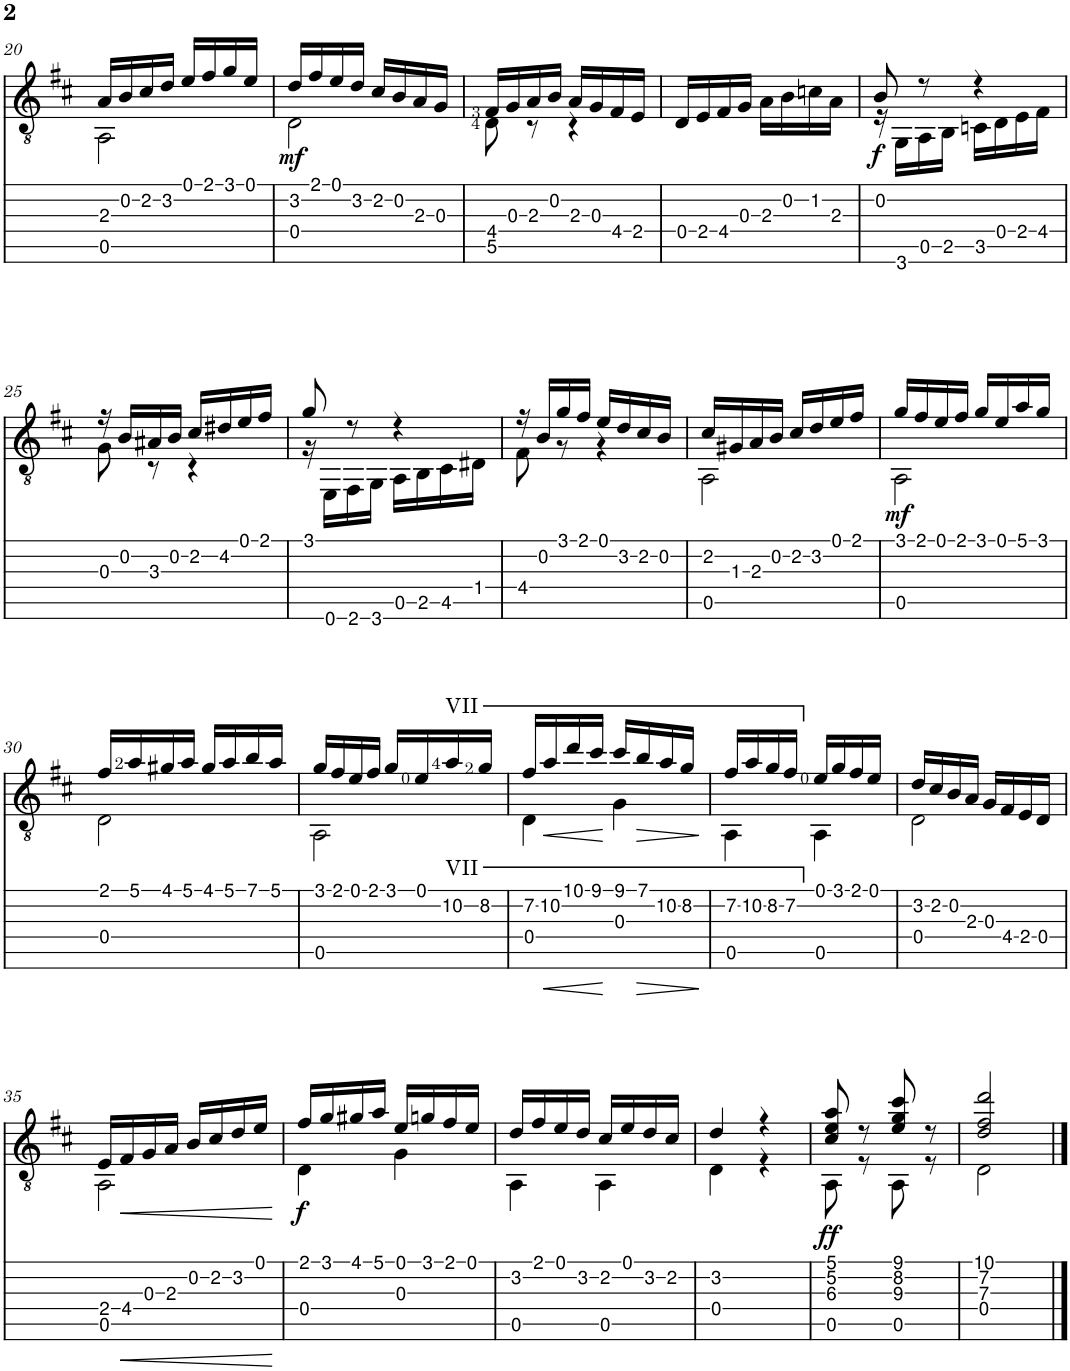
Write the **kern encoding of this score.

**kern	**kern	**dynam
*part1	*part1	*part1
*staff2	*staff1	*staff1/2
*I"Classical Guitar	*	*
*I'Guit.	*	*
!!LO:PB:g=z
*	*clefGv2	*
*k[f#c#]	*k[f#c#]	*
*D:	*D:	*
*M2/4	*M2/4	*
=20	=20	=20
*^	*^	*
16ALL	2AA	16A/LL	2AA\	.
16BJ	.	16B/	.	.
16c#L	.	16c#/	.	.
16dJJ	.	16d/JJ	.	.
16eLL	.	16e/LL	.	.
16f#J	.	16f#/	.	.
16gL	.	16g/	.	.
16eJJ	.	16e/JJ	.	.
=21	=21	=21	=21	=21
!	!	!	!	!LO:DY:b
16dLL	2D	16d/LL	2D\	mf
16f#J	.	16f#/	.	.
16eL	.	16e/	.	.
16dJJ	.	16d/JJ	.	.
16c#LL	.	16c#/LL	.	.
16BJ	.	16B/	.	.
16AL	.	16A/	.	.
16GJJ	.	16G/JJ	.	.
=22	=22	=22	=22	=22
16F#LL	8D	16F#/LL	8D\	.
16GJ	.	16G/	.	.
16AL	8r	16A/	8r	.
16BJJ	.	16B/JJ	.	.
16ALL	4r	16A/LL	4r	.
16GJ	.	16G/	.	.
16F#L	.	16F#/	.	.
16EJJ	.	16E/JJ	.	.
*v	*v	*	*	*
*	*v	*v	*
=23	=23	=23
16DLL	16D/LL	.
16EJ	16E/	.
16F#L	16F#/	.
16GJJ	16G/JJ	.
16ALL	16A\LL	.
16BJ	16B\	.
16cnL	16cn\	.
16AJJ	16A\JJ	.
=24	=24	=24
*^	*^	*
!	!	!	!	!LO:DY:b
8B	16r	8B/	16r	f
.	16GGLL	.	16GG\LL	.
8r	16AA	8r	16AA\	.
.	16BBJJ	.	16BB\JJ	.
4r	16CnLL	4r	16Cn\LL	.
.	16DJ	.	16D\	.
.	16EL	.	16E\	.
.	16F#JJ	.	16F#\JJ	.
!!LO:LB:g=z	!!
=25	=25	=25	=25	=25
16r	8G	16r	8G\	.
16BLL	.	16B/LL	.	.
16A#X	8r	16A#X/	8r	.
16BJJ	.	16B/JJ	.	.
16c#LL	4r	16c#/LL	4r	.
16d#XJ	.	16d#X/	.	.
16eL	.	16e/	.	.
16f#JJ	.	16f#/JJ	.	.
=26	=26	=26	=26	=26
8g	16r	8g/	16r	.
.	16EELL	.	16EE\LL	.
8r	16FF#	8r	16FF#\	.
.	16GGJJ	.	16GG\JJ	.
4r	16AALL	4r	16AA\LL	.
.	16BBJ	.	16BB\	.
.	16C#L	.	16C#\	.
.	16D#XJJ	.	16D#X\JJ	.
=27	=27	=27	=27	=27
16r	8F#	16r	8F#\	.
16BLL	.	16B/LL	.	.
16g	8r	16g/	8r	.
16f#JJ	.	16f#/JJ	.	.
16eLL	4r	16e/LL	4r	.
16dJ	.	16d/	.	.
16c#L	.	16c#/	.	.
16BJJ	.	16B/JJ	.	.
=28	=28	=28	=28	=28
16c#LL	2AA	16c#/LL	2AA\	.
16G#XJ	.	16G#X/	.	.
16AL	.	16A/	.	.
16BJJ	.	16B/JJ	.	.
16c#LL	.	16c#/LL	.	.
16dJ	.	16d/	.	.
16eL	.	16e/	.	.
16f#JJ	.	16f#/JJ	.	.
=29	=29	=29	=29	=29
!	!	!	!	!LO:DY:b
16gLL	2AA	16g/LL	2AA\	mf
16f#J	.	16f#/	.	.
16eL	.	16e/	.	.
16f#JJ	.	16f#/JJ	.	.
16gLL	.	16g/LL	.	.
16eJ	.	16e/	.	.
16aL	.	16a/	.	.
16gJJ	.	16g/JJ	.	.
!!LO:LB:g=z	!!
=30	=30	=30	=30	=30
16f#LL	2D	16f#/LL	2D\	.
16aJ	.	16a/	.	.
16g#XL	.	16g#X/	.	.
16aJJ	.	16a/JJ	.	.
16g#LL	.	16g#/LL	.	.
16aJ	.	16a/	.	.
16bL	.	16b/	.	.
16aJJ	.	16a/JJ	.	.
=31	=31	=31	=31	=31
16gLL	2AA	16g/LL	2AA\	.
16f#J	.	16f#/	.	.
16eL	.	16e/	.	.
16f#JJ	.	16f#/JJ	.	.
16gLL	.	16g/LL	.	.
16eJ	.	16e/	.	.
!	!	!LO:TX:a:t=VII	!	!
!LO:TX:a:t=VII	!	!	!	!
16aL	.	16a/	.	.
16gJJ	.	16g/JJ	.	.
=32	=32	=32	=32	=32
16f#LL	4D	16f#/LL	4D\	.
!	!	!	!	!LO:HP:b
16aJ	.	16a/	.	<
16ddL	.	16dd/	.	.
16cc#JJ	.	16cc#/JJ	.	.
16cc#LL	4G	16cc#/LL	4G\	[
!	!	!	!	!LO:HP:b
16bJ	.	16b/	.	>
16aL	.	16a/	.	.
16gJJ	.	16g/JJ	.	.
*v	*v	*	*	*
*	*v	*v	*
.	.	]
=33	=33	=33
*^	*^	*
16f#LL	4AA	16f#/LL	4AA\	.
16aJ	.	16a/	.	.
16gL	.	16g/	.	.
16f#JJ	.	16f#/JJ	.	.
16eLL	4AA	16e/LL	4AA\	.
16gJ	.	16g/	.	.
16f#L	.	16f#/	.	.
16eJJ	.	16e/JJ	.	.
=34	=34	=34	=34	=34
16dLL	2D	16d/LL	2D\	.
16c#J	.	16c#/	.	.
16BL	.	16B/	.	.
16AJJ	.	16A/JJ	.	.
16GLL	.	16G/LL	.	.
16F#J	.	16F#/	.	.
16EL	.	16E/	.	.
16DJJ	.	16D/JJ	.	.
!!LO:LB:g=z	!!
=35	=35	=35	=35	=35
16ELL	2AA	16E/LL	2AA\	.
!	!	!	!	!LO:HP:b
16F#J	.	16F#/	.	<
16GL	.	16G/	.	.
16AJJ	.	16A/JJ	.	.
16BLL	.	16B/LL	.	.
16c#J	.	16c#/	.	.
16dL	.	16d/	.	.
16eJJ	.	16e/JJ	.	.
*v	*v	*	*	*
*	*v	*v	*
.	.	[
=36	=36	=36
*^	*^	*
!	!	!	!	!LO:DY:b
16f#LL	4D	16f#/LL	4D\	f
16gJ	.	16g/	.	.
16g#XL	.	16g#X/	.	.
16aJJ	.	16a/JJ	.	.
16eLL	4G	16e/LL	4G\	.
16gnJ	.	16gn/	.	.
16f#L	.	16f#/	.	.
16eJJ	.	16e/JJ	.	.
=37	=37	=37	=37	=37
16dLL	4AA	16d/LL	4AA\	.
16f#J	.	16f#/	.	.
16eL	.	16e/	.	.
16dJJ	.	16d/JJ	.	.
16c#LL	4AA	16c#/LL	4AA\	.
16eJ	.	16e/	.	.
16dL	.	16d/	.	.
16c#JJ	.	16c#/JJ	.	.
=38	=38	=38	=38	=38
4d	4D	4d/	4D\	.
4r	4r	4r	4r	.
=39	=39	=39	=39	=39
!	!	!	!	!LO:DY:b
8c# 8e 8a	8AA	8c#/ 8e/ 8a/	8AA\	ff
8r	8r	8r	8r	.
8e 8g 8cc#	8AA	8e/ 8g/ 8cc#/	8AA\	.
8r	8r	8r	8r	.
=40	=40	=40	=40	=40
2d 2f# 2dd	2D	2d/ 2f#/ 2dd/	2D\	.
*v	*v	*	*	*
*	*v	*v	*
==	==	==
*-	*-	*-
